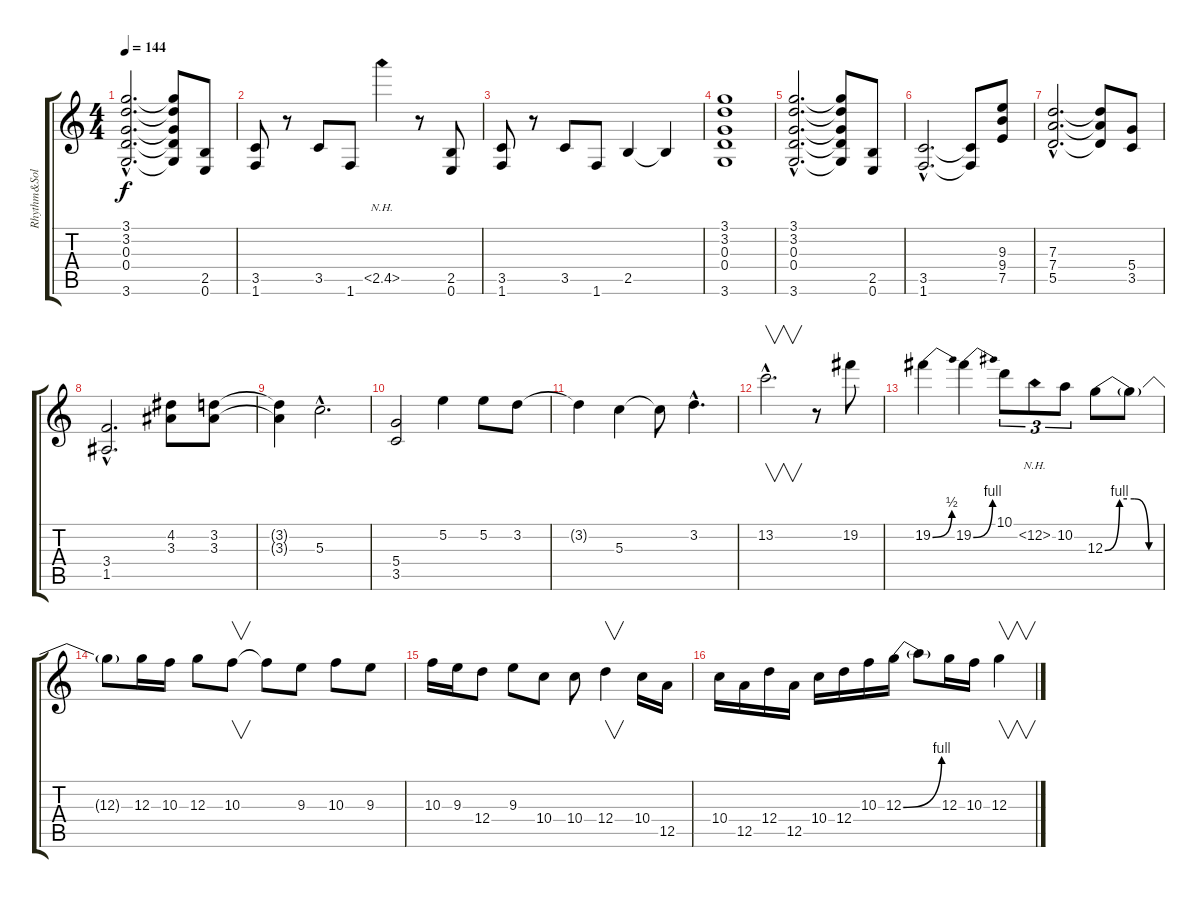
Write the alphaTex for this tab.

\track ("Rhythm&Solo Gtr." "Rhythm&Sol") {instrument overdrivenguitar}
\staff {score tabs}
\tuning (E4 B3 G3 D3 A2 E2) {hide}
\ts (4 4)
\tempo 144
\clef g2
\ks c
(3.1{hac} 3.2{hac} 0.3{hac} 0.4{hac} 3.6{hac}).2{d dy f} (3.1{t} 3.2{t} 0.3{t} 0.4{t} 3.6{t}).8 (2.5 0.6).8 |
(3.5 1.6).8 r.8 3.5.8 1.6.8 2.5{nh}.4 r.8 (2.5 0.6).8 |
(3.5 1.6).8 r.8 3.5.8 1.6.8 2.5.4 2.5{t}.4 |
(3.1 3.2 0.3 0.4 3.6).1 |
(3.1{hac} 3.2{hac} 0.3{hac} 0.4{hac} 3.6{hac}).2{d} (3.1{t} 3.2{t} 0.3{t} 0.4{t} 3.6{t}).8 (2.5 0.6).8 |
(3.5{hac} 1.6{hac}).2{d} (3.5{t} 1.6{t}).8 (9.3 9.4 7.5).8 |
(7.3{hac} 7.4{hac} 5.5{hac}).2{d} (7.3{t} 7.4{t} 5.5{t}).8 (5.4 3.5).8 |
(3.4{hac} 1.5{hac}).2{d} (4.2 3.3).8 (3.2 3.3).8 |
(3.2{t} 3.3{t}).4 5.3{hac}.2{d} |
(5.4 3.5).2 5.2.4 5.2.8 3.2.8 |
3.2{t}.4 5.3.4 5.3{t}.8 3.2{hac}.4{d} |
13.2{hac}.2{v d} r.8 19.2.8 |
19.2{be (bend 0 0 60 2)}.4 19.2{be (bend 0 0 60 4)}.4 10.1.8{tu (3 2)} 13.2{nh}.8{tu (3 2)} 10.2.8{tu (3 2)} 12.3{be (custom 0 0 15 4 30 4 45 0 60 0)}.8 12.3{t}.8 |
12.3{t}.8 12.3.16 10.3.16 12.3.8 10.3.8{v} 10.3{t}.8 9.3.8 10.3.8 9.3.8 |
10.3.16 9.3.16 12.4.8 9.3.8 10.4.8 10.4.8 12.4.4{v} 10.4.16 12.5.16 |
10.4.16 12.5.16 12.4.16 12.5.16 10.4.16 12.4.16 10.3.16 12.3{be (bend 0 0 60 4)}.16 12.3{t}.8 12.3.16 10.3.16 12.3.4{v}
